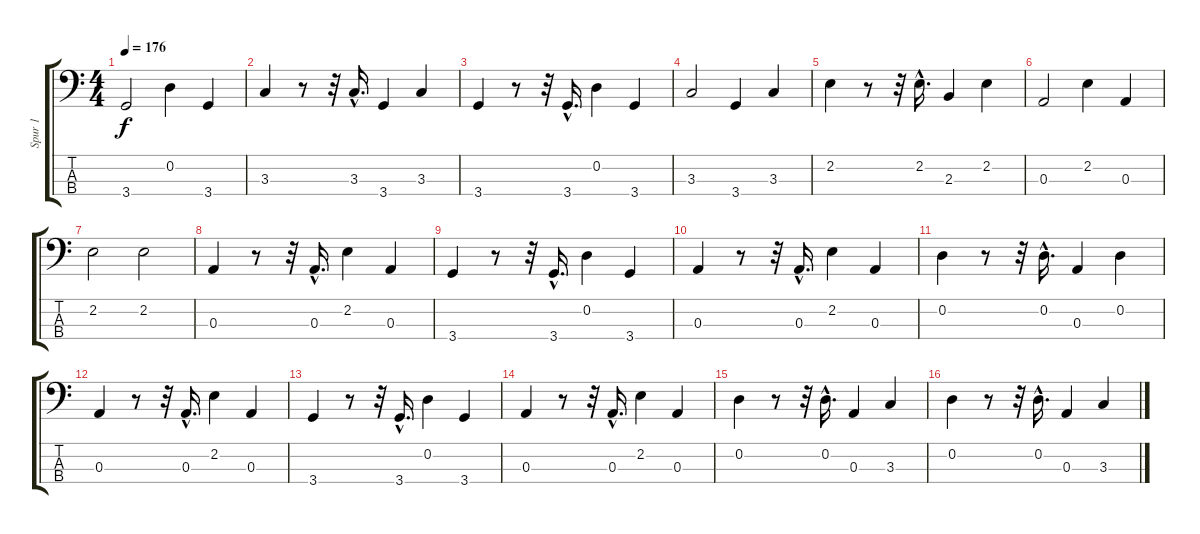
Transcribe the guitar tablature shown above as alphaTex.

\track ("Spur 1" "Spur 1") {instrument electricbassfinger}
\staff {score tabs}
\tuning (G2 D2 A1 E1) {hide}
\ts (4 4)
\tempo 176
\clef f4
\ks c
3.4.2{dy f} 0.2.4 3.4.4 |
3.3.4 r.8 r.32 3.3{hac}.16{d} 3.4.4 3.3.4 |
3.4.4 r.8 r.32 3.4{hac}.16{d} 0.2.4 3.4.4 |
3.3.2 3.4.4 3.3.4 |
2.2.4 r.8 r.32 2.2{hac}.16{d} 2.3.4 2.2.4 |
0.3.2 2.2.4 0.3.4 |
2.2.2 2.2.2 |
0.3.4 r.8 r.32 0.3{hac}.16{d} 2.2.4 0.3.4 |
3.4.4 r.8 r.32 3.4{hac}.16{d} 0.2.4 3.4.4 |
0.3.4 r.8 r.32 0.3{hac}.16{d} 2.2.4 0.3.4 |
0.2.4 r.8 r.32 0.2{hac}.16{d} 0.3.4 0.2.4 |
0.3.4 r.8 r.32 0.3{hac}.16{d} 2.2.4 0.3.4 |
3.4.4 r.8 r.32 3.4{hac}.16{d} 0.2.4 3.4.4 |
0.3.4 r.8 r.32 0.3{hac}.16{d} 2.2.4 0.3.4 |
0.2.4 r.8 r.32 0.2{hac}.16{d} 0.3.4 3.3.4 |
0.2.4 r.8 r.32 0.2{hac}.16{d} 0.3.4 3.3.4
